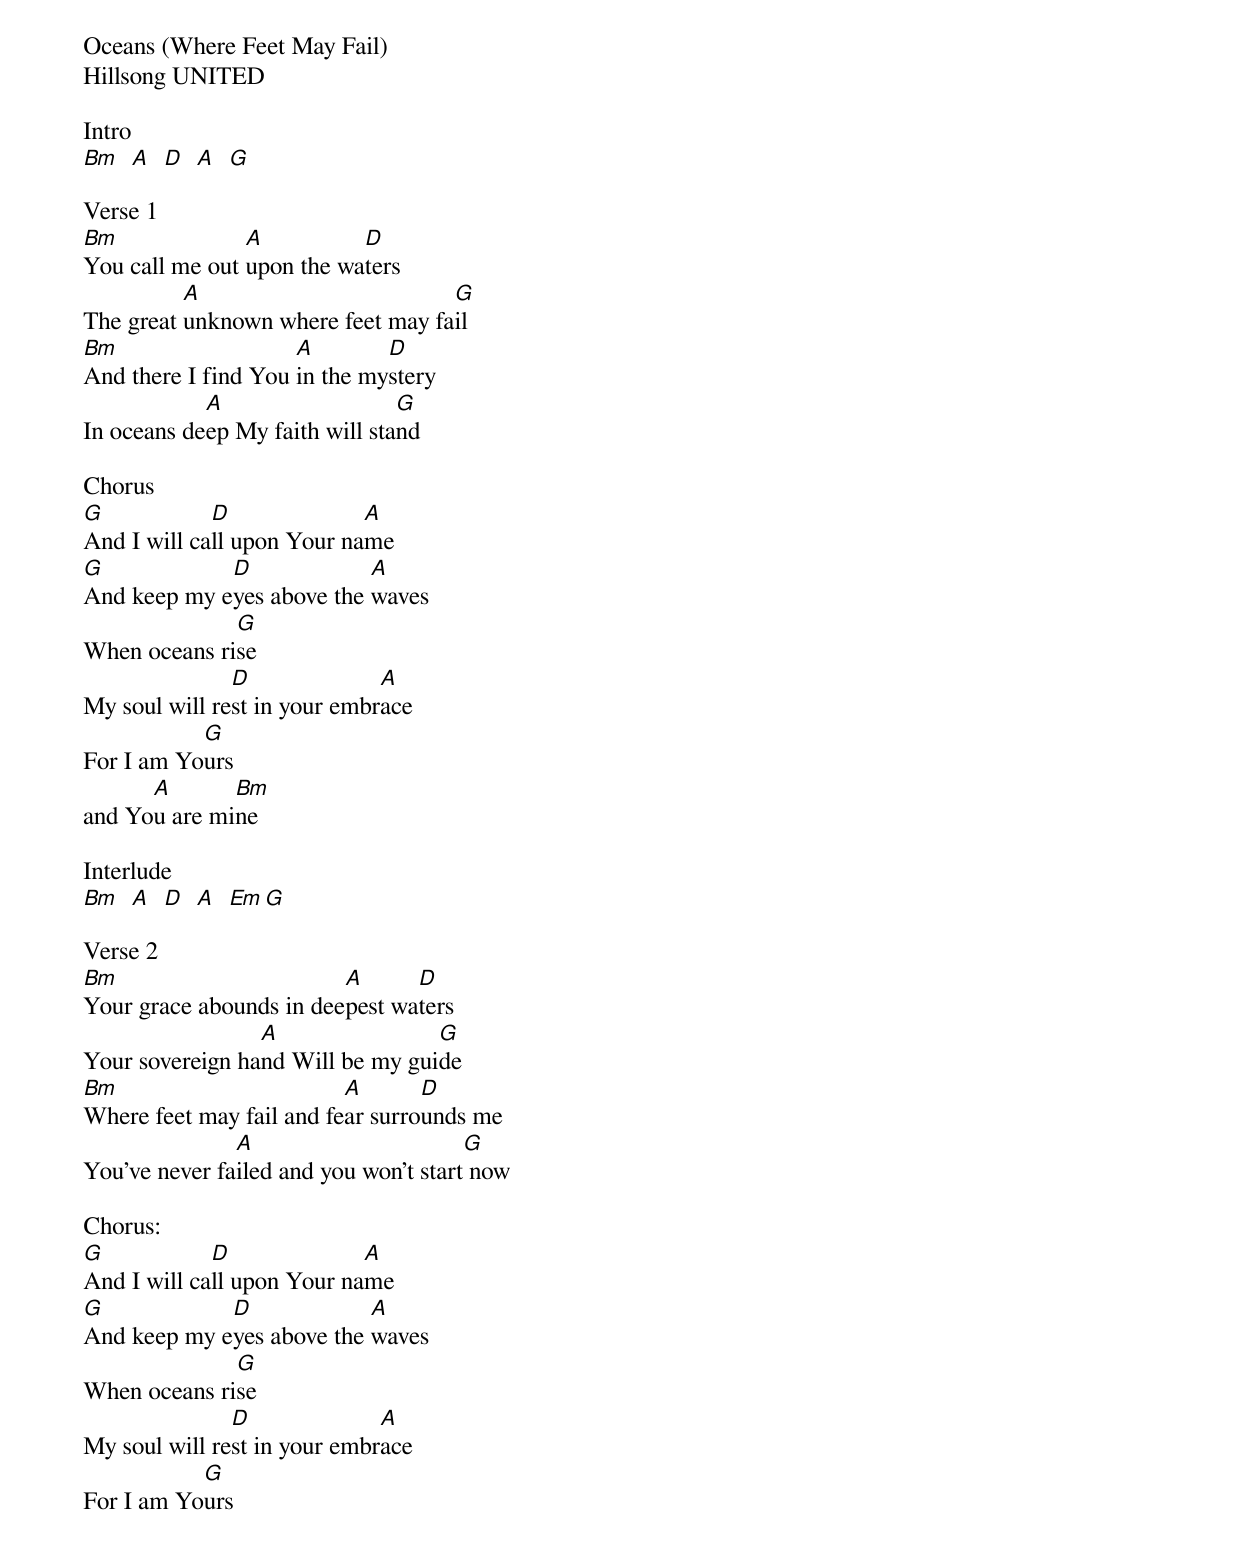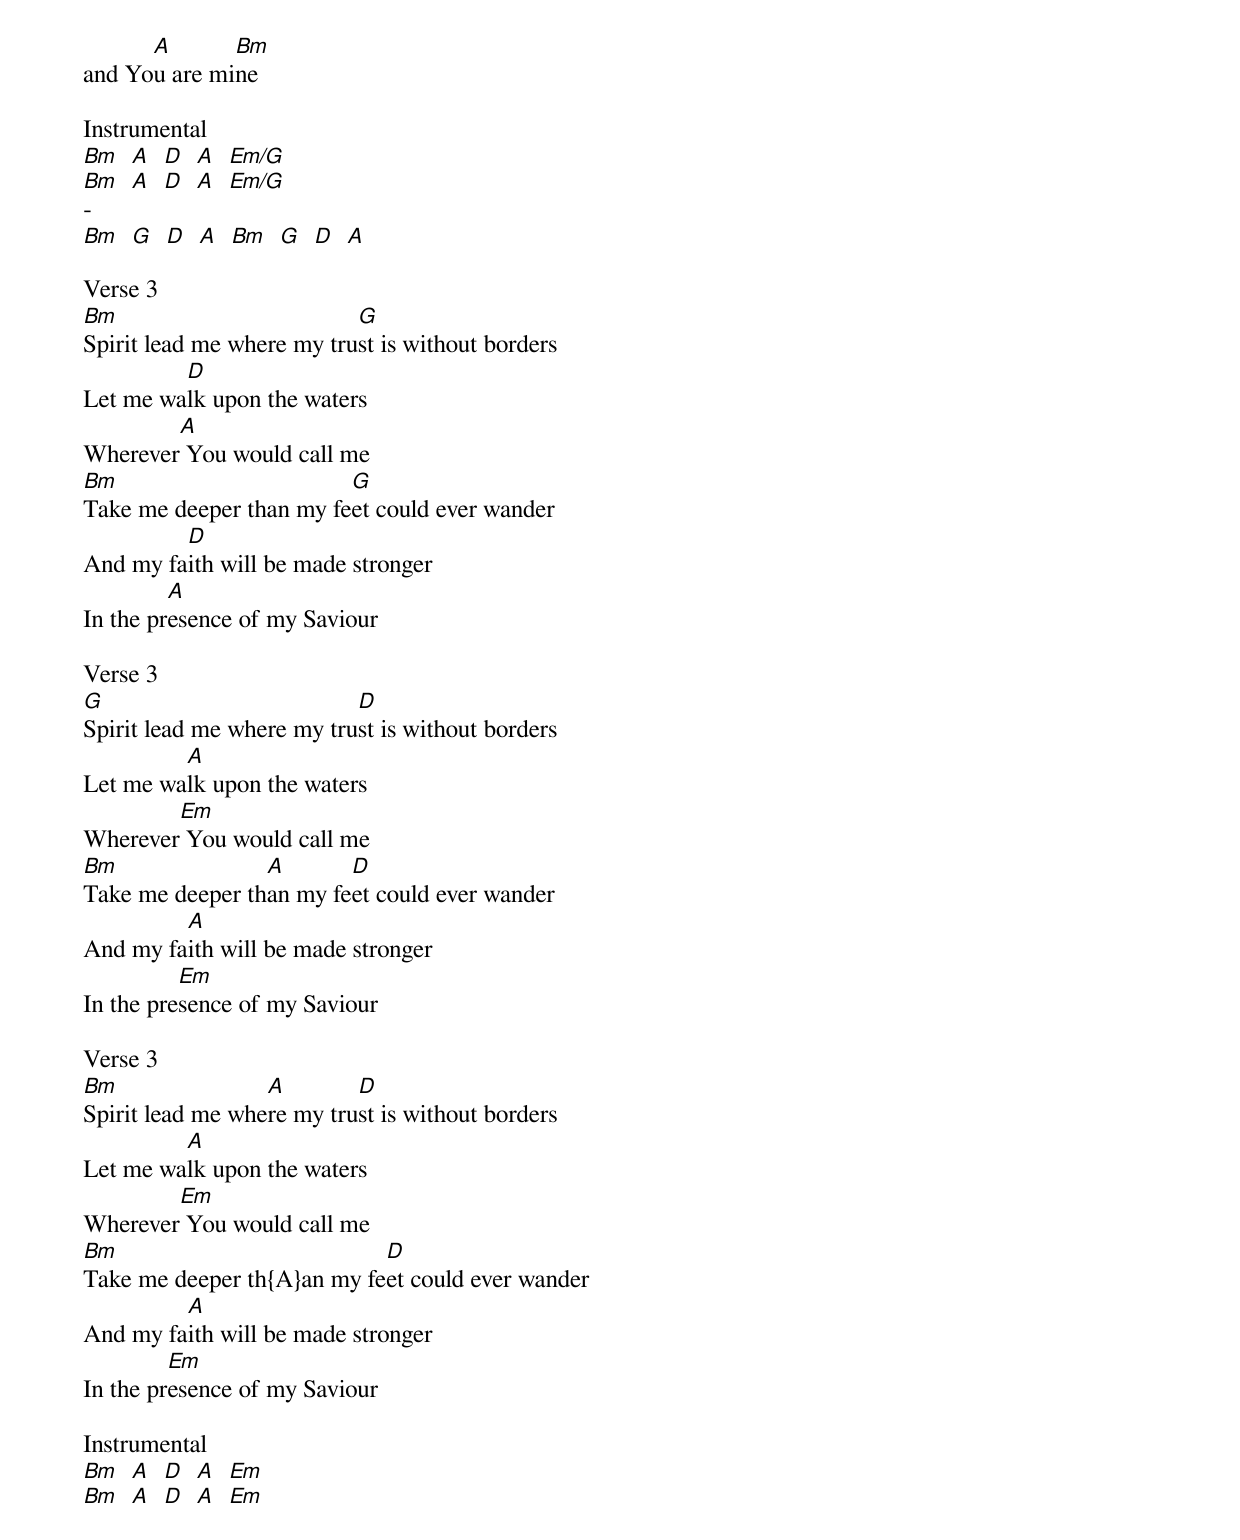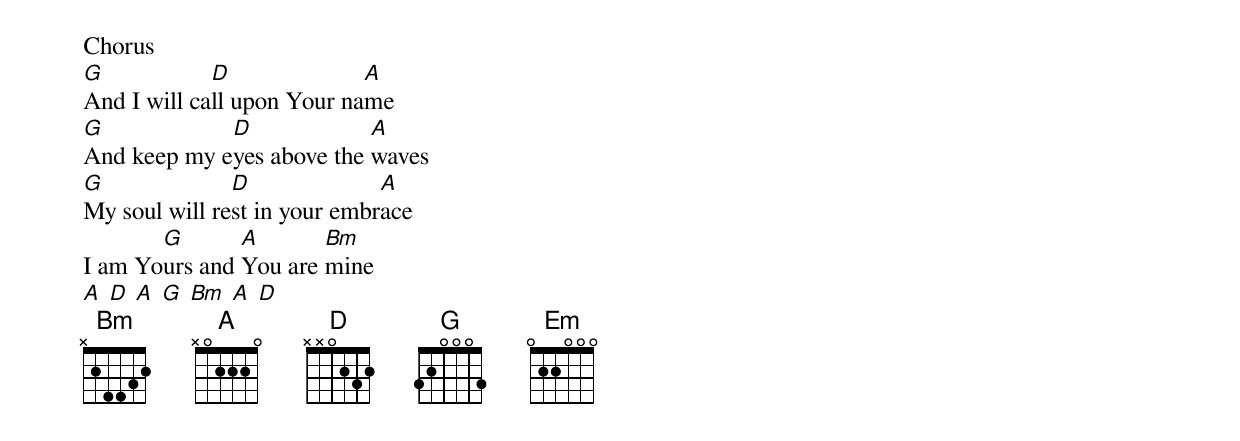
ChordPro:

Oceans (Where Feet May Fail)
Hillsong UNITED

Intro
[Bm]  [A]  [D]  [A]  [G]

Verse 1
[Bm]You call me out [A]upon the wa[D]ters
The great [A]unknown where feet may fa[G]il
[Bm]And there I find You [A]in the my[D]stery
In oceans de[A]ep My faith will sta[G]nd

Chorus
[G]And I will ca[D]ll upon Your na[A]me
[G]And keep my e[D]yes above the [A]waves
When oceans ri[G]se
My soul will re[D]st in your embr[A]ace
For I am Yo[G]urs
and Yo[A]u are mi[Bm]ne

Interlude
[Bm]  [A]  [D]  [A]  [Em][G]

Verse 2
[Bm]Your grace abounds in dee[A]pest wa[D]ters
Your sovereign ha[A]nd Will be my gui[G]de
[Bm]Where feet may fail and fe[A]ar surro[D]unds me
You've never fa[A]iled and you won't start[G] now

Chorus:
[G]And I will ca[D]ll upon Your na[A]me
[G]And keep my e[D]yes above the [A]waves
When oceans ri[G]se
My soul will re[D]st in your embr[A]ace
For I am Yo[G]urs
and Yo[A]u are mi[Bm]ne

Instrumental
[Bm]  [A]  [D]  [A]  [Em/G]
[Bm]  [A]  [D]  [A]  [Em/G]
-
[Bm]  [G]  [D]  [A]  [Bm]  [G]  [D]  [A]

Verse 3
[Bm]Spirit lead me where my tru[G]st is without borders
Let me wa[D]lk upon the waters
Wherever[A] You would call me
[Bm]Take me deeper than my fe[G]et could ever wander
And my fa[D]ith will be made stronger
In the pr[A]esence of my Saviour

Verse 3
[G]Spirit lead me where my tru[D]st is without borders
Let me wa[A]lk upon the waters
Wherever[Em] You would call me
[Bm]Take me deeper th[A]an my fe[D]et could ever wander
And my fa[A]ith will be made stronger
In the pre[Em]sence of my Saviour

Verse 3
[Bm]Spirit lead me whe[A]re my tru[D]st is without borders
Let me wa[A]lk upon the waters
Wherever[Em] You would call me
[Bm]Take me deeper th{A}an my fe[D]et could ever wander
And my fa[A]ith will be made stronger
In the pr[Em]esence of my Saviour

Instrumental
[Bm]  [A]  [D]  [A]  [Em]
[Bm]  [A]  [D]  [A]  [Em]

Chorus
[G]And I will ca[D]ll upon Your na[A]me
[G]And keep my e[D]yes above the [A]waves
[G]My soul will re[D]st in your embr[A]ace
I am Yo[G]urs and [A]You are [Bm]mine
[A] [D] [A] [G] [Bm] [A] [D]
